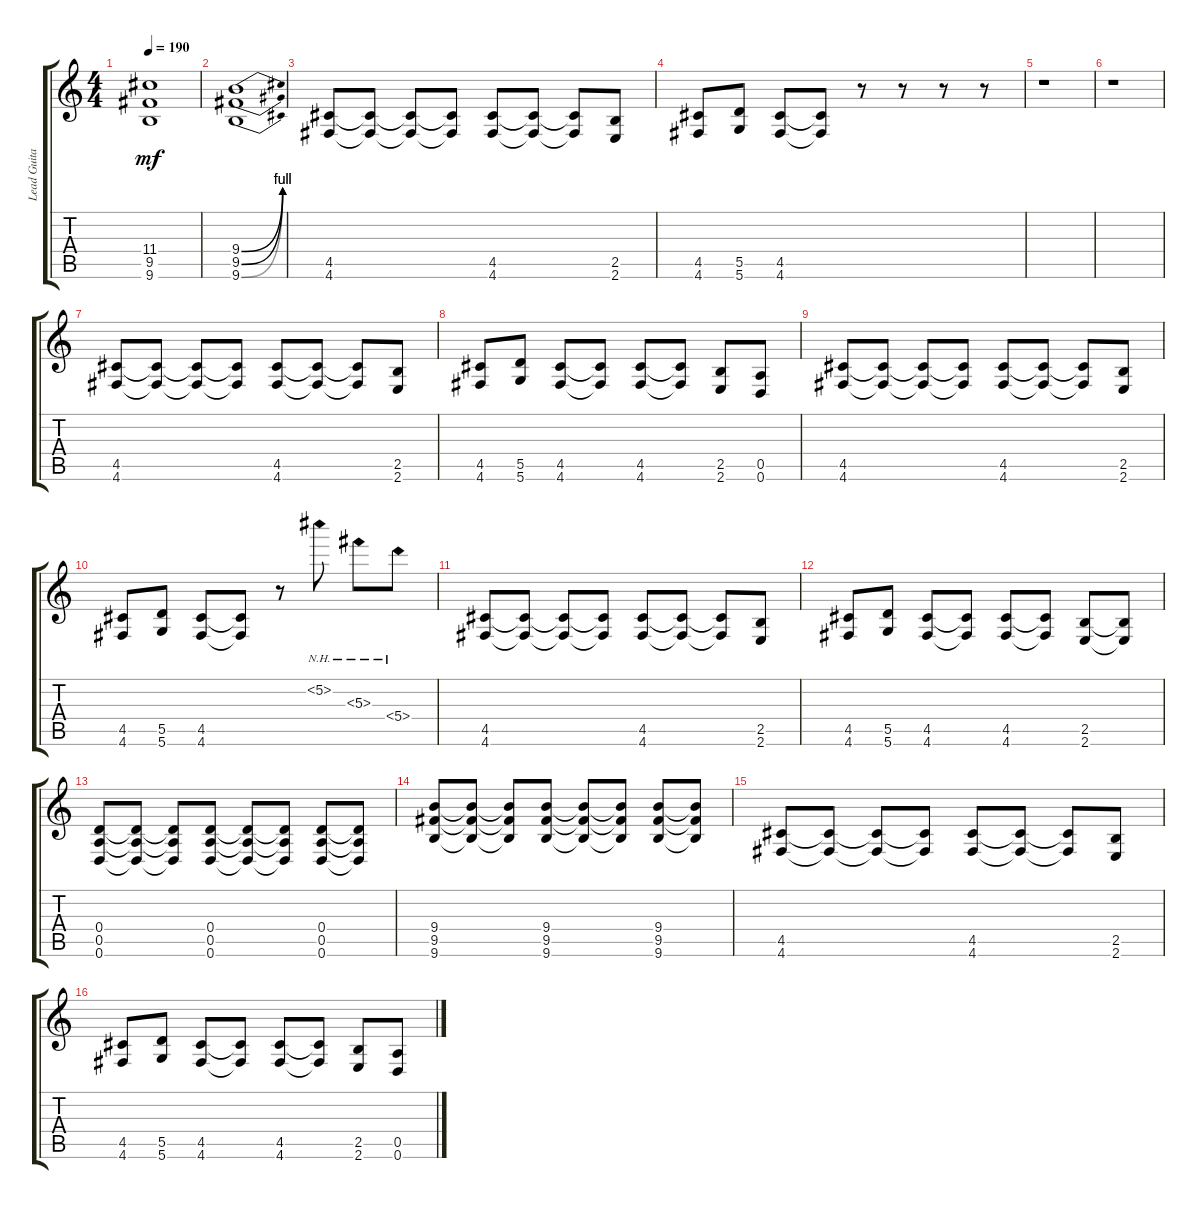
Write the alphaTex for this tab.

\track ("Lead Guitar" "Lead Guita") {instrument distortionguitar}
\staff {score tabs}
\tuning (Gb4 Db4 Gb3 D3 A2 D2) {hide}
\ts (4 4)
\tempo 190
\clef g2
\ks c
(11.4{t} 9.5{t} 9.6{t}).1{dy mf} |
(9.4{be (bend 0 0 60 4)} 9.5{be (bend 0 0 60 4)} 9.6{be (bend 0 0 60 4)}).1 |
(4.5 4.6).8 (4.5{t} 4.6{t}).8 (4.5{t} 4.6{t}).8 (4.5{t} 4.6{t}).8 (4.5 4.6).8 (4.5{t} 4.6{t}).8 (4.5{t} 4.6{t}).8 (2.5 2.6).8 |
(4.5 4.6).8 (5.5 5.6).8 (4.5 4.6).8 (4.5{t} 4.6{t}).8 r.8 r.8 r.8 r.8 |
r.1 |
r.1 |
(4.5 4.6).8 (4.5{t} 4.6{t}).8 (4.5{t} 4.6{t}).8 (4.5{t} 4.6{t}).8 (4.5 4.6).8 (4.5{t} 4.6{t}).8 (4.5{t} 4.6{t}).8 (2.5 2.6).8 |
(4.5 4.6).8 (5.5 5.6).8 (4.5 4.6).8 (4.5{t} 4.6{t}).8 (4.5 4.6).8 (4.5{t} 4.6{t}).8 (2.5 2.6).8 (0.5 0.6).8 |
(4.5 4.6).8 (4.5{t} 4.6{t}).8 (4.5{t} 4.6{t}).8 (4.5{t} 4.6{t}).8 (4.5 4.6).8 (4.5{t} 4.6{t}).8 (4.5{t} 4.6{t}).8 (2.5 2.6).8 |
(4.5 4.6).8 (5.5 5.6).8 (4.5 4.6).8 (4.5{t} 4.6{t}).8 r.8 5.2{nh}.8 5.3{nh}.8 5.4{nh}.8 |
(4.5 4.6).8 (4.5{t} 4.6{t}).8 (4.5{t} 4.6{t}).8 (4.5{t} 4.6{t}).8 (4.5 4.6).8 (4.5{t} 4.6{t}).8 (4.5{t} 4.6{t}).8 (2.5 2.6).8 |
(4.5 4.6).8 (5.5 5.6).8 (4.5 4.6).8 (4.5{t} 4.6{t}).8 (4.5 4.6).8 (4.5{t} 4.6{t}).8 (2.5 2.6).8 (2.5{t} 2.6{t}).8 |
(0.4 0.5 0.6).8 (0.4{t} 0.5{t} 0.6{t}).8 (0.4{t} 0.5{t} 0.6{t}).8 (0.4 0.5 0.6).8 (0.4{t} 0.5{t} 0.6{t}).8 (0.4{t} 0.5{t} 0.6{t}).8 (0.4 0.5 0.6).8 (0.4{t} 0.5{t} 0.6{t}).8 |
(9.4 9.5 9.6).8 (9.4{t} 9.5{t} 9.6{t}).8 (9.4{t} 9.5{t} 9.6{t}).8 (9.4 9.5 9.6).8 (9.4{t} 9.5{t} 9.6{t}).8 (9.4{t} 9.5{t} 9.6{t}).8 (9.4 9.5 9.6).8 (9.4{t} 9.5{t} 9.6{t}).8 |
(4.5 4.6).8 (4.5{t} 4.6{t}).8 (4.5{t} 4.6{t}).8 (4.5{t} 4.6{t}).8 (4.5 4.6).8 (4.5{t} 4.6{t}).8 (4.5{t} 4.6{t}).8 (2.5 2.6).8 |
(4.5 4.6).8 (5.5 5.6).8 (4.5 4.6).8 (4.5{t} 4.6{t}).8 (4.5 4.6).8 (4.5{t} 4.6{t}).8 (2.5 2.6).8 (0.5 0.6).8
